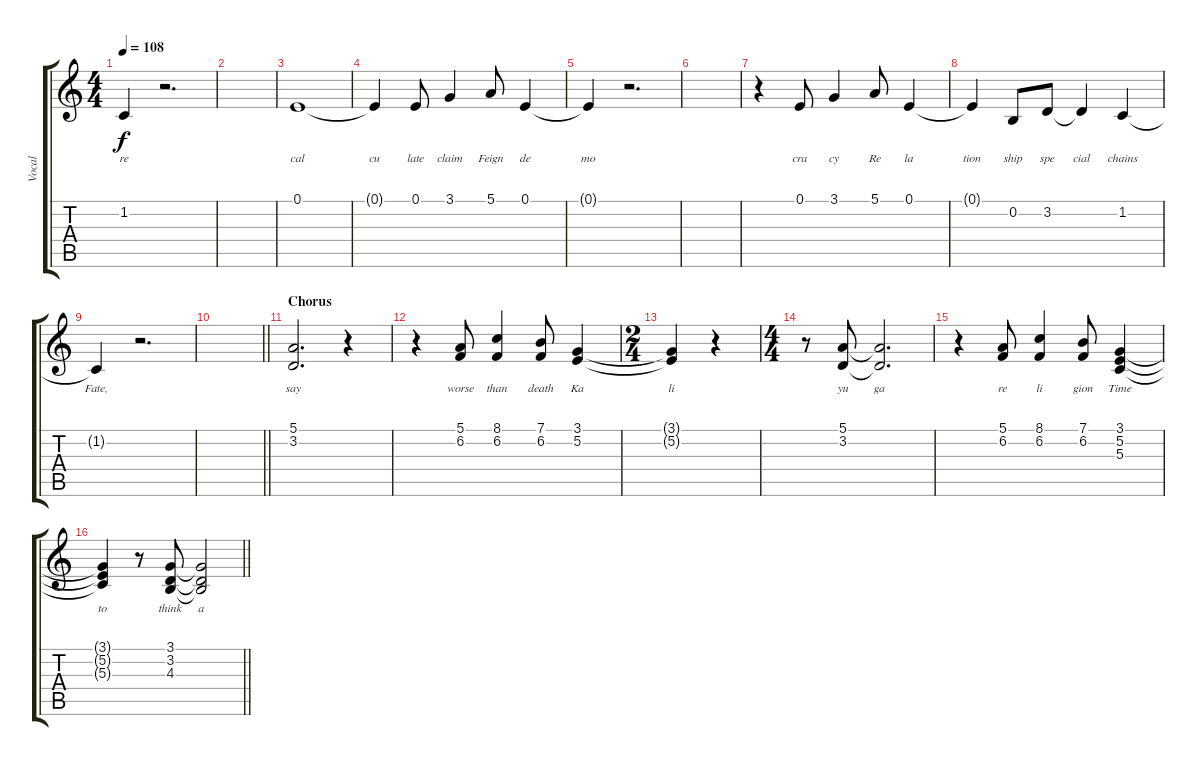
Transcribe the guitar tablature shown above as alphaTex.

\track ("Vocal" "Vocal") {instrument acousticgrandpiano}
\staff {score tabs}
\tuning (E4 B3 G3 D3 A2 E2) {hide}
\ts (4 4)
\tempo 108
\clef g2
\ks c
1.2{t}.4{lyrics (0 "re") lyrics (1 "") lyrics (2 "") lyrics (3 "") lyrics (4 "") dy f} r.2{d} |
|
0.1.1{lyrics (0 "cal") lyrics (1 "") lyrics (2 "") lyrics (3 "") lyrics (4 "")} |
0.1{t}.4{lyrics (0 "cu") lyrics (1 "") lyrics (2 "") lyrics (3 "") lyrics (4 "")} 0.1.8{lyrics (0 "late") lyrics (1 "") lyrics (2 "") lyrics (3 "") lyrics (4 "")} 3.1.4{lyrics (0 "claim") lyrics (1 "") lyrics (2 "") lyrics (3 "") lyrics (4 "")} 5.1.8{lyrics (0 "Feign") lyrics (1 "") lyrics (2 "") lyrics (3 "") lyrics (4 "")} 0.1.4{lyrics (0 "de") lyrics (1 "") lyrics (2 "") lyrics (3 "") lyrics (4 "")} |
0.1{t}.4{lyrics (0 "mo") lyrics (1 "") lyrics (2 "") lyrics (3 "") lyrics (4 "")} r.2{d} |
|
r.4 0.1.8{lyrics (0 "cra") lyrics (1 "") lyrics (2 "") lyrics (3 "") lyrics (4 "")} 3.1.4{lyrics (0 "cy") lyrics (1 "") lyrics (2 "") lyrics (3 "") lyrics (4 "")} 5.1.8{lyrics (0 "Re") lyrics (1 "") lyrics (2 "") lyrics (3 "") lyrics (4 "")} 0.1.4{lyrics (0 "la") lyrics (1 "") lyrics (2 "") lyrics (3 "") lyrics (4 "")} |
0.1{t}.4{lyrics (0 "tion") lyrics (1 "") lyrics (2 "") lyrics (3 "") lyrics (4 "")} 0.2.8{lyrics (0 "ship") lyrics (1 "") lyrics (2 "") lyrics (3 "") lyrics (4 "")} 3.2.8{lyrics (0 "spe") lyrics (1 "") lyrics (2 "") lyrics (3 "") lyrics (4 "")} 3.2{t}.4{lyrics (0 "cial") lyrics (1 "") lyrics (2 "") lyrics (3 "") lyrics (4 "")} 1.2.4{lyrics (0 "chains") lyrics (1 "") lyrics (2 "") lyrics (3 "") lyrics (4 "")} |
1.2{t}.4{lyrics (0 "Fate,") lyrics (1 "") lyrics (2 "") lyrics (3 "") lyrics (4 "")} r.2{d} |
\barLineRight lightlight
|
\section ("" "Chorus")
(5.1 3.2).2{d lyrics (0 "say") lyrics (1 "") lyrics (2 "") lyrics (3 "") lyrics (4 "")} r.4 |
r.4 (5.1 6.2).8{lyrics (0 "worse") lyrics (1 "") lyrics (2 "") lyrics (3 "") lyrics (4 "")} (8.1 6.2).4{lyrics (0 "than") lyrics (1 "") lyrics (2 "") lyrics (3 "") lyrics (4 "")} (7.1 6.2).8{lyrics (0 "death") lyrics (1 "") lyrics (2 "") lyrics (3 "") lyrics (4 "")} (3.1 5.2).4{lyrics (0 "Ka") lyrics (1 "") lyrics (2 "") lyrics (3 "") lyrics (4 "")} |
\ts (2 4)
(3.1{t} 5.2{t}).4{lyrics (0 "li") lyrics (1 "") lyrics (2 "") lyrics (3 "") lyrics (4 "")} r.4 |
\ts (4 4)
r.8 (5.1 3.2).8{lyrics (0 "yu") lyrics (1 "") lyrics (2 "") lyrics (3 "") lyrics (4 "")} (5.1{t} 3.2{t}).2{d lyrics (0 "ga") lyrics (1 "") lyrics (2 "") lyrics (3 "") lyrics (4 "")} |
r.4 (5.1 6.2).8{lyrics (0 "re") lyrics (1 "") lyrics (2 "") lyrics (3 "") lyrics (4 "")} (8.1 6.2).4{lyrics (0 "li") lyrics (1 "") lyrics (2 "") lyrics (3 "") lyrics (4 "")} (7.1 6.2).8{lyrics (0 "gion") lyrics (1 "") lyrics (2 "") lyrics (3 "") lyrics (4 "")} (3.1 5.2 5.3).4{lyrics (0 "Time") lyrics (1 "") lyrics (2 "") lyrics (3 "") lyrics (4 "")} |
\barLineRight lightlight
(3.1{t} 5.2{t} 5.3{t}).4{lyrics (0 "to") lyrics (1 "") lyrics (2 "") lyrics (3 "") lyrics (4 "")} r.8 (3.1 3.2 4.3).8{lyrics (0 "think") lyrics (1 "") lyrics (2 "") lyrics (3 "") lyrics (4 "")} (3.1{t} 3.2{t} 4.3{t}).2{lyrics (0 "a") lyrics (1 "") lyrics (2 "") lyrics (3 "") lyrics (4 "")}
